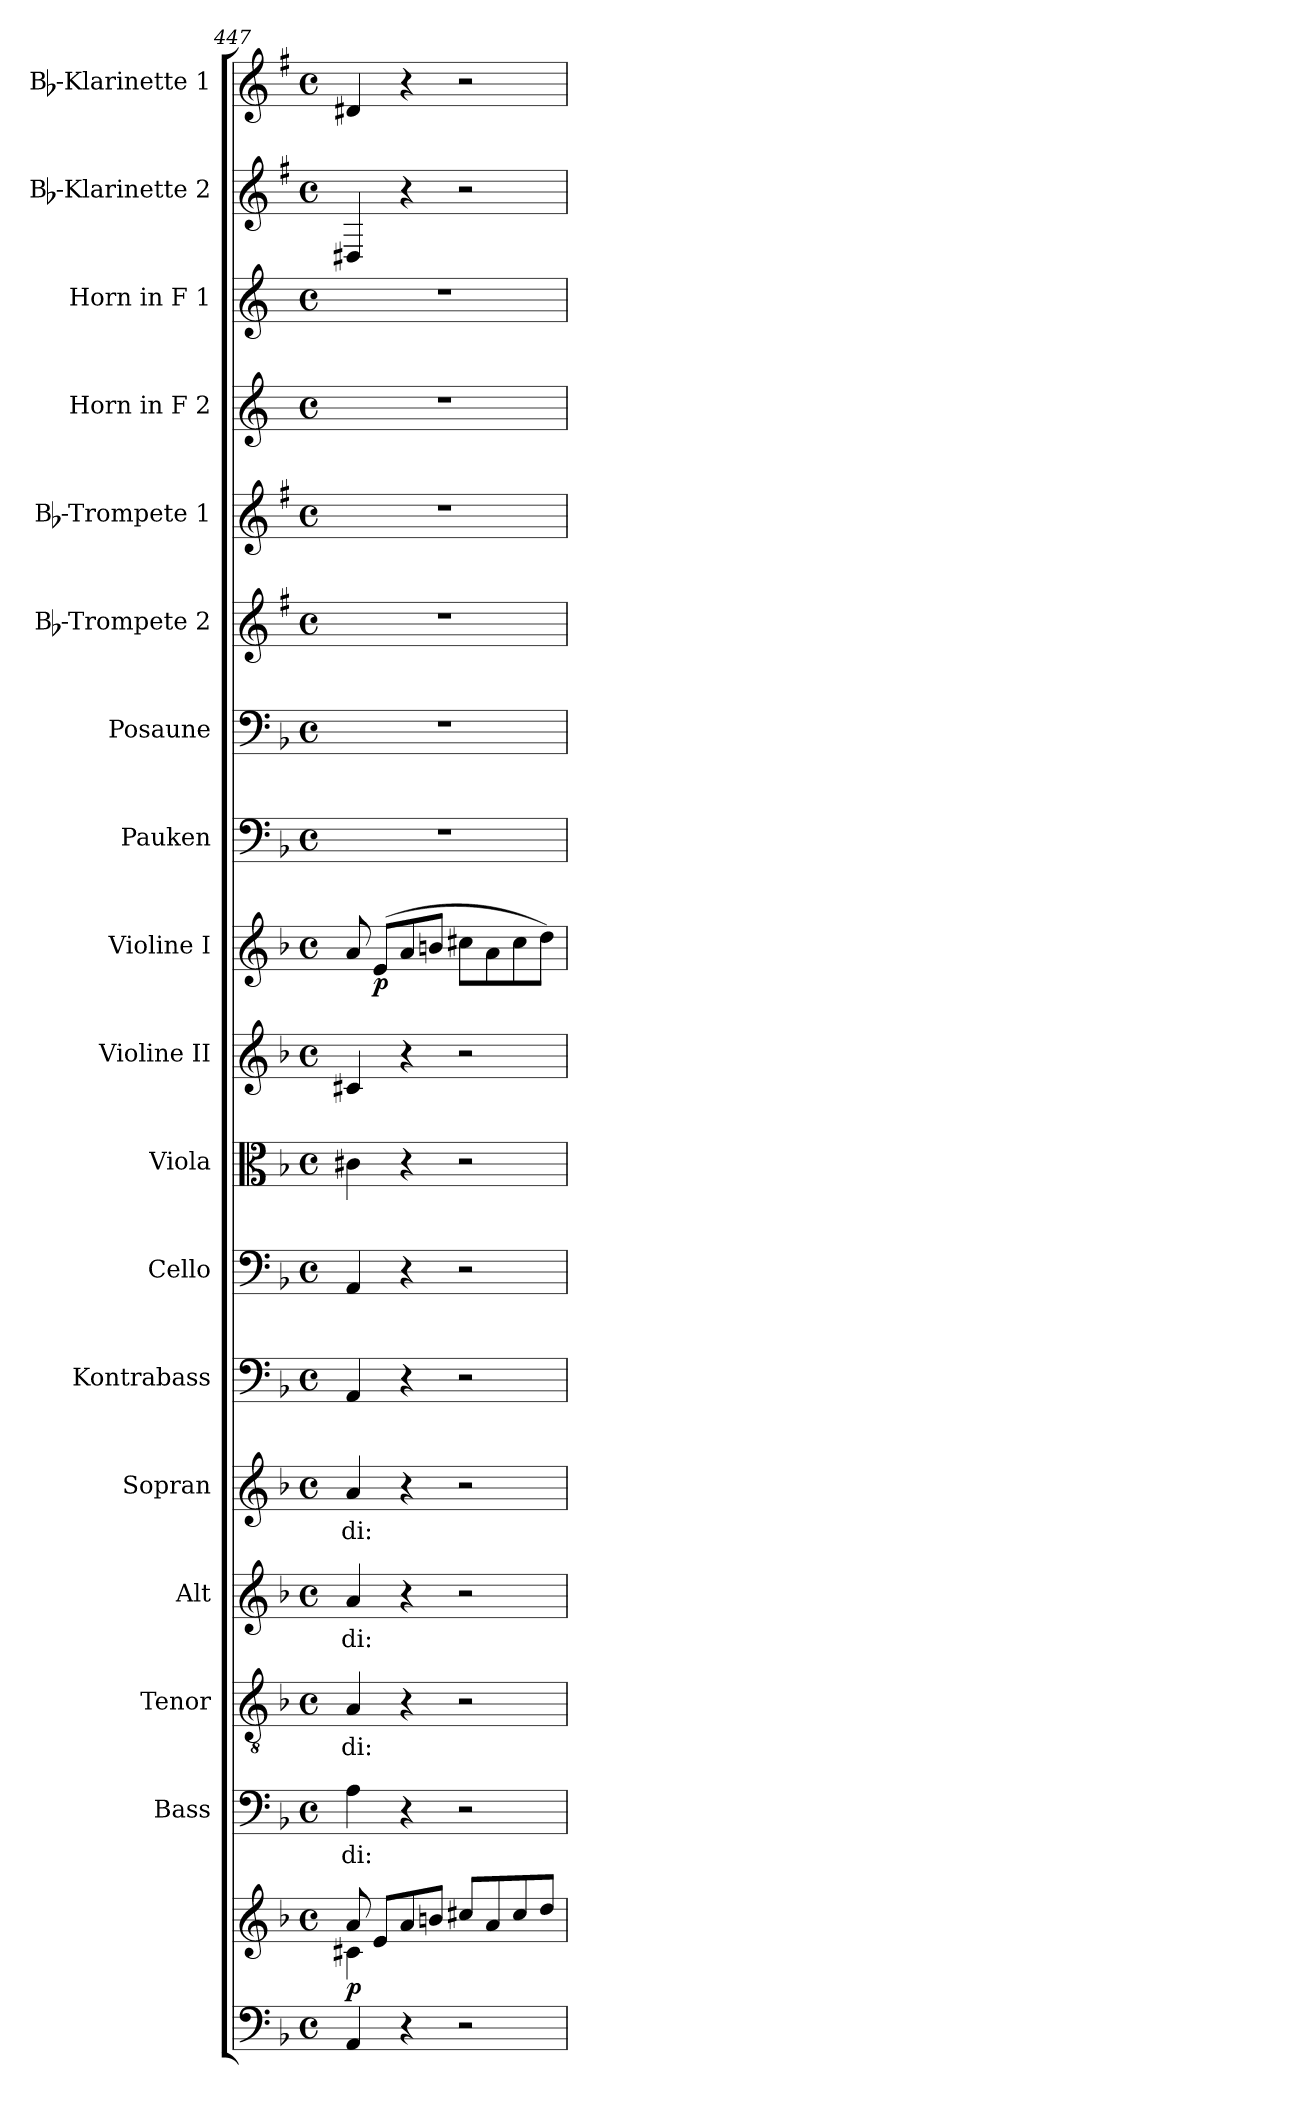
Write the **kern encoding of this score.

**kern	**kern	**dynam	**kern	**text	**kern	**text	**kern	**text	**kern	**text	**kern	**kern	**kern	**kern	**kern	**dynam	**kern	**kern	**kern	**kern	**kern	**kern	**kern	**kern
*part18	*part18	*part18	*part17	*part17	*part16	*part16	*part15	*part15	*part14	*part14	*part13	*part12	*part11	*part10	*part9	*part9	*part8	*part7	*part6	*part5	*part4	*part3	*part2	*part1
*staff19	*staff18	*staff18/19	*staff17	*staff17	*staff16	*staff16	*staff15	*staff15	*staff14	*staff14	*staff13	*staff12	*staff11	*staff10	*staff9	*staff9	*staff8	*staff7	*staff6	*staff5	*staff4	*staff3	*staff2	*staff1
*	*	*	*I"Bass	*	*I"Tenor	*	*I"Alt	*	*I"Sopran	*	*I"Kontrabass	*I"Cello	*I"Viola	*I"Violine II	*I"Violine I	*	*I"Pauken	*I"Posaune	*I"Bb-Trompete 2	*I"Bb-Trompete 1	*I"Horn in F 2	*I"Horn in F 1	*I"Bb-Klarinette 2	*I"Bb-Klarinette 1
*	*	*	*I'B.	*	*I'T.	*	*I'A.	*	*I'S.	*	*I'Kb.	*	*I'Vla.	*I'Vl. II	*I'Vl. I	*	*I'Pk.	*I'Pos.	*I'Bb Trp. 2	*I'Bb Trp. 1	*	*	*I'Bb Kl. 2	*I'Bb Kl. 1
*clefF4	*clefG2	*	*clefF4	*	*clefGv2	*	*clefG2	*	*clefG2	*	*clefF4	*clefF4	*clefC3	*clefG2	*clefG2	*	*clefF4	*clefF4	*clefG2	*clefG2	*clefG2	*clefG2	*clefG2	*clefG2
*	*	*	*	*	*	*	*	*	*	*	*ITrd7c12	*	*	*	*	*	*	*	*ITrd1c2	*ITrd1c2	*ITrd4c7	*ITrd4c7	*ITrd1c2	*ITrd1c2
*k[b-]	*k[b-]	*	*k[b-]	*	*k[b-]	*	*k[b-]	*	*k[b-]	*	*k[b-]	*k[b-]	*k[b-]	*k[b-]	*k[b-]	*	*k[b-]	*k[b-]	*k[b-]	*k[b-]	*k[b-]	*k[b-]	*k[b-]	*k[b-]
*F:	*F:	*	*F:	*	*F:	*	*F:	*	*F:	*	*F:	*F:	*F:	*F:	*F:	*	*F:	*F:	*F:	*F:	*F:	*F:	*F:	*F:
*M4/4	*M4/4	*	*M4/4	*	*M4/4	*	*M4/4	*	*M4/4	*	*M4/4	*M4/4	*M4/4	*M4/4	*M4/4	*	*M4/4	*M4/4	*M4/4	*M4/4	*M4/4	*M4/4	*M4/4	*M4/4
*met(c)	*met(c)	*	*met(c)	*	*met(c)	*	*met(c)	*	*met(c)	*	*met(c)	*met(c)	*met(c)	*met(c)	*met(c)	*	*met(c)	*met(c)	*met(c)	*met(c)	*met(c)	*met(c)	*met(c)	*met(c)
=447	=447	=447	=447	=447	=447	=447	=447	=447	=447	=447	=447	=447	=447	=447	=447	=447	=447	=447	=447	=447	=447	=447	=447	=447
*	*^	*	*	*	*	*	*	*	*	*	*	*	*	*	*	*	*	*	*	*	*	*	*	*
!	!	!	!LO:DY:b	!	!LO:LY:b	!	!LO:LY:b	!	!LO:LY:b	!	!LO:LY:b	!	!	!	!	!	!	!	!	!	!	!	!	!	!
4AA/	8a/	4c#X\	p	4A\	-di:	4A/	-di:	4a/	-di:	4a/	-di:	4AAA/	4AA/	4c#X\	4c#X/	8a/	.	1r	1r	1r	1r	1r	1r	4C#X/	4c#X/
!	!	!	!	!	!	!	!	!	!	!	!	!	!	!	!	!	!LO:DY:b	!	!	!	!	!	!	!	!
.	8e/L	.	.	.	.	.	.	.	.	.	.	.	.	.	.	(>8e/L	p	.	.	.	.	.	.	.	.
4r	8a/	2.ryy	.	4r	.	4r	.	4r	.	4r	.	4r	4r	4r	4r	8a/	.	.	.	.	.	.	.	4r	4r
.	8bn/J	.	.	.	.	.	.	.	.	.	.	.	.	.	.	8bn/J	.	.	.	.	.	.	.	.	.
2r	8cc#X/L	.	.	2r	.	2r	.	2r	.	2r	.	2r	2r	2r	2r	8cc#X\L	.	.	.	.	.	.	.	2r	2r
.	8a/	.	.	.	.	.	.	.	.	.	.	.	.	.	.	8a\	.	.	.	.	.	.	.	.	.
.	8cc#/	.	.	.	.	.	.	.	.	.	.	.	.	.	.	8cc#\	.	.	.	.	.	.	.	.	.
.	8dd/J	.	.	.	.	.	.	.	.	.	.	.	.	.	.	8dd\J)	.	.	.	.	.	.	.	.	.
*	*v	*v	*	*	*	*	*	*	*	*	*	*	*	*	*	*	*	*	*	*	*	*	*	*	*
=	=	=	=	=	=	=	=	=	=	=	=	=	=	=	=	=	=	=	=	=	=	=	=	=
*-	*-	*-	*-	*-	*-	*-	*-	*-	*-	*-	*-	*-	*-	*-	*-	*-	*-	*-	*-	*-	*-	*-	*-	*-
